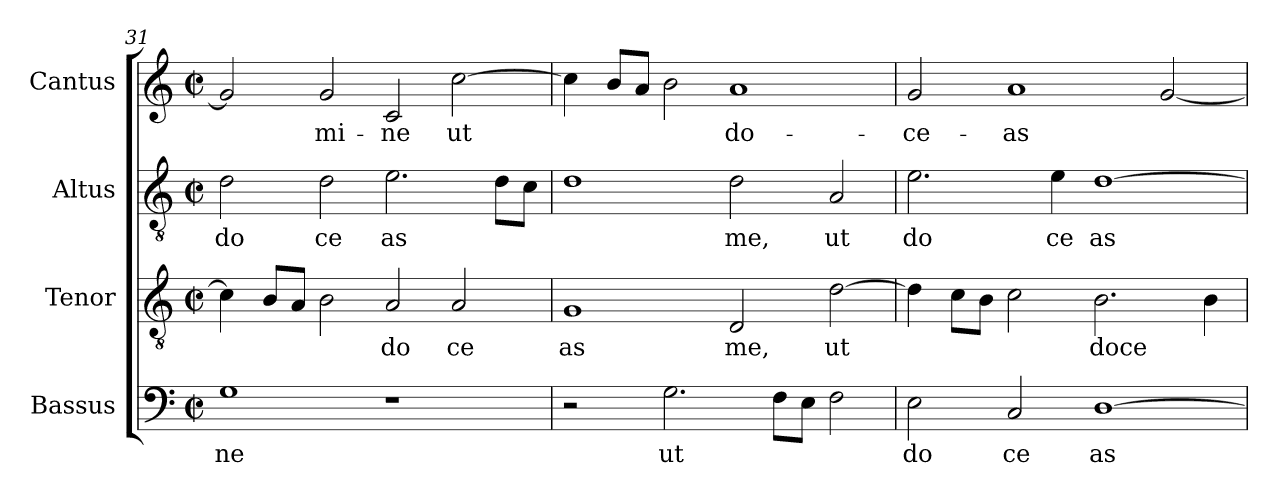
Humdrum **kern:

**kern	**text	**kern	**text	**kern	**text	**kern	**text
*part4	*part4	*part3	*part3	*part2	*part2	*part1	*part1
*staff4	*staff4	*staff3	*staff3	*staff2	*staff2	*staff1	*staff1
*I"Bassus	*	*I"Tenor	*	*I"Altus	*	*I"Cantus	*
*clefF4	*	*clefGv2	*	*clefGv2	*	*clefG2	*
*k[]	*	*k[]	*	*k[]	*	*k[]	*
*C:	*	*C:	*	*C:	*	*C:	*
*M2/2	*	*M2/2	*	*M2/2	*	*M2/2	*
*met(c|)	*	*met(c|)	*	*met(c|)	*	*met(c|)	*
=31	=31	=31	=31	=31	=31	=31	=31
!	!LO:LY:b:cj	!	!LO:LY:b:cj	!	!LO:LY:b:cj	!	!LO:LY:b:cj
1G	ne	4c\]	.	2d\	do	2g/]	--
!	!	!	!LO:LY:b:cj	!	!	!	!
.	.	8B/L	.	.	.	.	.
!	!	!	!LO:LY:b:cj	!	!	!	!
.	.	8A/J	.	.	.	.	.
!	!	!	!LO:LY:b:cj	!	!LO:LY:b:cj	!	!LO:LY:b:cj
.	.	2B\	.	2d\	ce	2g/	-mi-
!	!	!	!LO:LY:b:cj	!	!LO:LY:b:cj	!	!LO:LY:b:cj
1r	.	2A/	do	2.e\	as	2c/	-ne
!	!	!	!LO:LY:b:cj	!	!	!	!LO:LY:b:cj
.	.	2A/	ce	.	.	[>2cc\	ut
!	!	!	!	!	!LO:LY:b:cj	!	!
.	.	.	.	8d\L	.	.	.
!	!	!	!	!	!LO:LY:b:cj	!	!
.	.	.	.	8c\J	.	.	.
=32	=32	=32	=32	=32	=32	=32	=32
!	!	!	!LO:LY:b:cj	!	!LO:LY:b:cj	!	!LO:LY:b:cj
2r	.	1G	as	1d	.	4cc\]	.
!	!	!	!	!	!	!	!LO:LY:b:cj
.	.	.	.	.	.	8b/L	.
!	!	!	!	!	!	!	!LO:LY:b:cj
.	.	.	.	.	.	8a/J	.
!	!LO:LY:b:cj	!	!	!	!	!	!LO:LY:b:cj
2.G\	ut	.	.	.	.	2b\	.
!	!	!	!LO:LY:b:cj	!	!LO:LY:b:cj	!	!LO:LY:b:cj
.	.	2D/	me,	2d\	me,	1a	do-
!	!LO:LY:b:cj	!	!	!	!	!	!
8F\L	.	.	.	.	.	.	.
!	!LO:LY:b:cj	!	!	!	!	!	!
8E\J	.	.	.	.	.	.	.
!	!LO:LY:b:cj	!	!LO:LY:b:cj	!	!LO:LY:b:cj	!	!
2F\	.	[>2d\	ut	2A/	ut	.	.
=33	=33	=33	=33	=33	=33	=33	=33
!	!LO:LY:b:cj	!	!LO:LY:b:cj	!	!LO:LY:b:cj	!	!LO:LY:b:cj
2E\	do	4d\]	.	2.e\	do	2g/	-ce-
!	!	!	!LO:LY:b:cj	!	!	!	!
.	.	8c\L	.	.	.	.	.
!	!	!	!LO:LY:b:cj	!	!	!	!
.	.	8B\J	.	.	.	.	.
!	!LO:LY:b:cj	!	!LO:LY:b:cj	!	!	!	!LO:LY:b:cj
2C/	ce	2c\	.	.	.	1a	-as
!	!	!	!	!	!LO:LY:b:cj	!	!
.	.	.	.	4e\	ce	.	.
!	!LO:LY:b:cj	!	!LO:LY:b:cj	!	!LO:LY:b:cj	!	!
[>1D	as	2.B\	doce	[>1d	as	.	.
!	!	!	!	!	!	!	!LO:LY:b:cj
.	.	.	.	.	.	[<2g/	.
!	!	!	!LO:LY:b:cj	!	!	!	!
.	.	4B\	.	.	.	.	.
=	=	=	=	=	=	=	=
*-	*-	*-	*-	*-	*-	*-	*-
